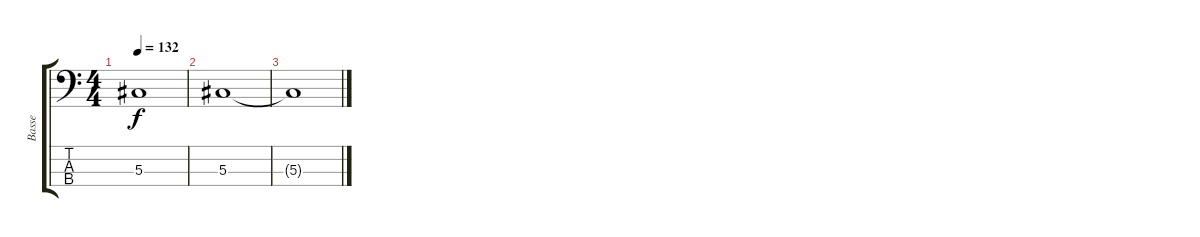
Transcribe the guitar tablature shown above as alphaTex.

\track ("Basse" "Basse") {instrument electricbassfinger}
\staff {score tabs}
\tuning (Gb2 Db2 Ab1 Eb1) {hide}
\ts (4 4)
\tempo 132
\clef f4
\ks c
5.3.1{dy f} |
5.3.1 |
5.3{t}.1
